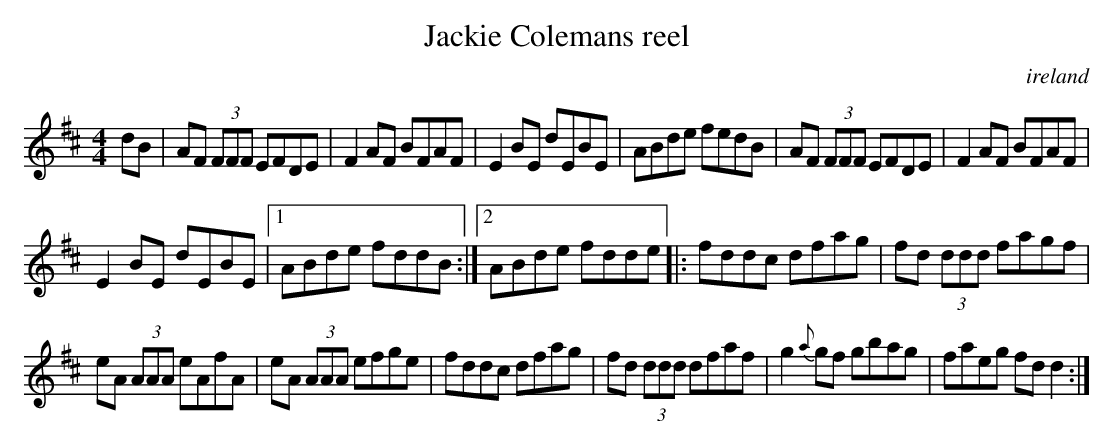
X:1
T:Jackie Colemans reel
O:ireland
M:4/4
K:D
dB|\
AF (3FFF EFDE|F2AF BFAF|\
E2BE dEBE|ABde fedB|\
AF (3FFF EFDE|F2AF BFAF|
E2BE dEBE\
|1 ABde fddB :|2 ABde fdde|:\
fddc dfag|fd (3ddd fagf|
eA (3AAA eAfA|eA (3AAA efge|\
fddc dfag|fd (3ddd dfaf|\
g2 {a}gf gbag|faeg fdd2:|
